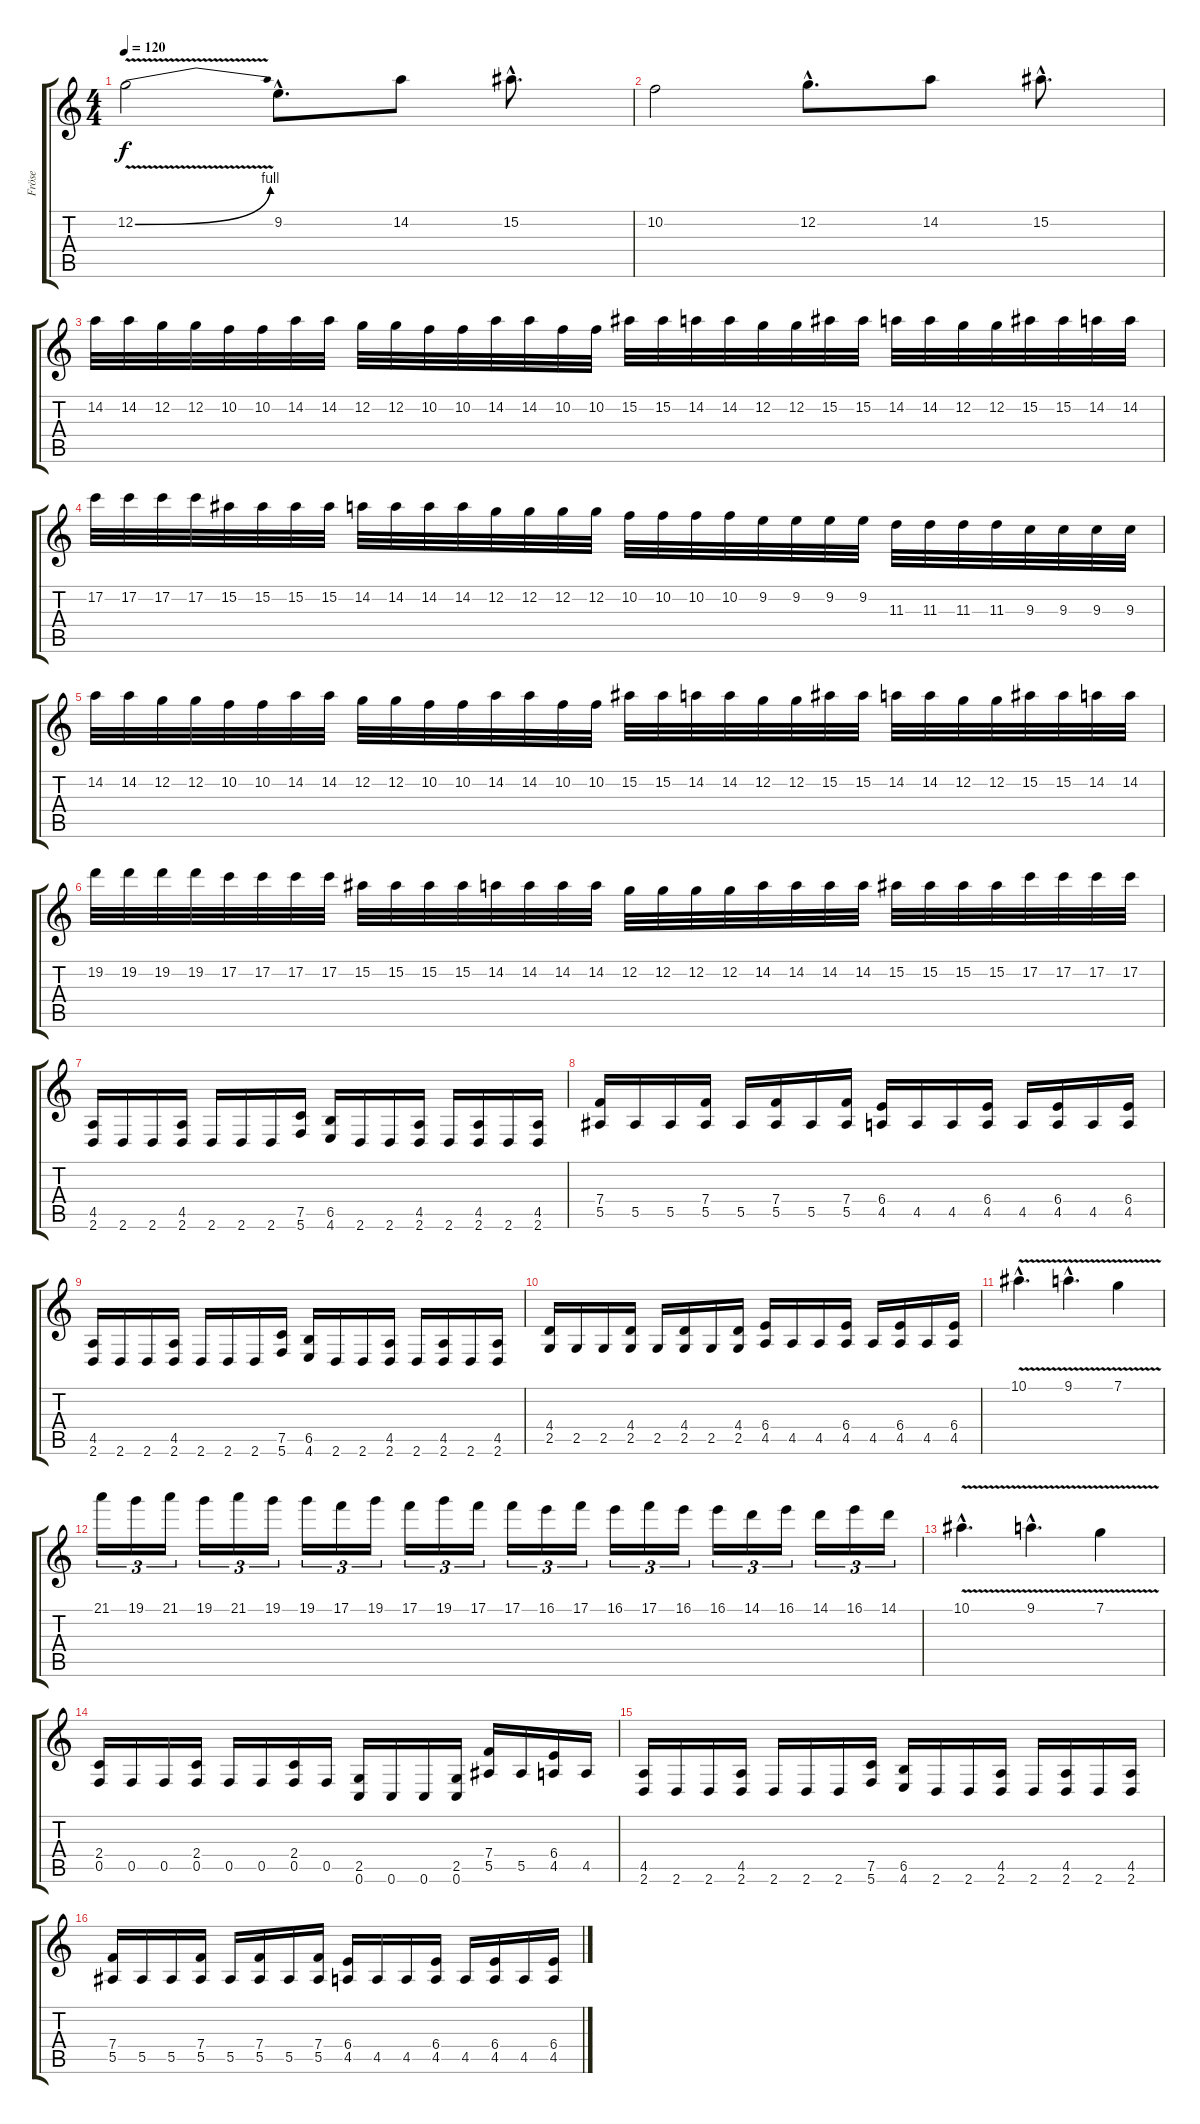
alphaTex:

\track ("Fröse" "Fröse") {instrument distortionguitar}
\staff {score tabs}
\tuning (C4 G3 Eb3 Bb2 F2 C2) {hide}
\ts (4 4)
\tempo 120
\clef g2
\ks c
12.2{be (bend 0 0 60 4) v}.2{dy f} 9.2{hac}.8{d} 14.2.8 15.2{hac}.8{d} |
10.2.2 12.2{hac}.8{d} 14.2.8 15.2{hac}.8{d} |
14.2.32 14.2.32 12.2.32 12.2.32 10.2.32 10.2.32 14.2.32 14.2.32 12.2.32 12.2.32 10.2.32 10.2.32 14.2.32 14.2.32 10.2.32 10.2.32 15.2.32 15.2.32 14.2.32 14.2.32 12.2.32 12.2.32 15.2.32 15.2.32 14.2.32 14.2.32 12.2.32 12.2.32 15.2.32 15.2.32 14.2.32 14.2.32 |
17.2.32 17.2.32 17.2.32 17.2.32 15.2.32 15.2.32 15.2.32 15.2.32 14.2.32 14.2.32 14.2.32 14.2.32 12.2.32 12.2.32 12.2.32 12.2.32 10.2.32 10.2.32 10.2.32 10.2.32 9.2.32 9.2.32 9.2.32 9.2.32 11.3.32 11.3.32 11.3.32 11.3.32 9.3.32 9.3.32 9.3.32 9.3.32 |
14.2.32 14.2.32 12.2.32 12.2.32 10.2.32 10.2.32 14.2.32 14.2.32 12.2.32 12.2.32 10.2.32 10.2.32 14.2.32 14.2.32 10.2.32 10.2.32 15.2.32 15.2.32 14.2.32 14.2.32 12.2.32 12.2.32 15.2.32 15.2.32 14.2.32 14.2.32 12.2.32 12.2.32 15.2.32 15.2.32 14.2.32 14.2.32 |
19.2.32 19.2.32 19.2.32 19.2.32 17.2.32 17.2.32 17.2.32 17.2.32 15.2.32 15.2.32 15.2.32 15.2.32 14.2.32 14.2.32 14.2.32 14.2.32 12.2.32 12.2.32 12.2.32 12.2.32 14.2.32 14.2.32 14.2.32 14.2.32 15.2.32 15.2.32 15.2.32 15.2.32 17.2.32 17.2.32 17.2.32 17.2.32 |
(4.5 2.6).16 2.6.16 2.6.16 (4.5 2.6).16 2.6.16 2.6.16 2.6.16 (7.5 5.6).16 (6.5 4.6).16 2.6.16 2.6.16 (4.5 2.6).16 2.6.16 (4.5 2.6).16 2.6.16 (4.5 2.6).16 |
(7.4 5.5).16 5.5.16 5.5.16 (7.4 5.5).16 5.5.16 (7.4 5.5).16 5.5.16 (7.4 5.5).16 (6.4 4.5).16 4.5.16 4.5.16 (6.4 4.5).16 4.5.16 (6.4 4.5).16 4.5.16 (6.4 4.5).16 |
(4.5 2.6).16 2.6.16 2.6.16 (4.5 2.6).16 2.6.16 2.6.16 2.6.16 (7.5 5.6).16 (6.5 4.6).16 2.6.16 2.6.16 (4.5 2.6).16 2.6.16 (4.5 2.6).16 2.6.16 (4.5 2.6).16 |
(4.4 2.5).16 2.5.16 2.5.16 (4.4 2.5).16 2.5.16 (4.4 2.5).16 2.5.16 (4.4 2.5).16 (6.4 4.5).16 4.5.16 4.5.16 (6.4 4.5).16 4.5.16 (6.4 4.5).16 4.5.16 (6.4 4.5).16 |
10.1{v hac}.4{d} 9.1{v hac}.4{d} 7.1{v}.4 |
21.1.16{tu (3 2)} 19.1.16{tu (3 2)} 21.1.16{tu (3 2)} 19.1.16{tu (3 2)} 21.1.16{tu (3 2)} 19.1.16{tu (3 2)} 19.1.16{tu (3 2)} 17.1.16{tu (3 2)} 19.1.16{tu (3 2)} 17.1.16{tu (3 2)} 19.1.16{tu (3 2)} 17.1.16{tu (3 2)} 17.1.16{tu (3 2)} 16.1.16{tu (3 2)} 17.1.16{tu (3 2)} 16.1.16{tu (3 2)} 17.1.16{tu (3 2)} 16.1.16{tu (3 2)} 16.1.16{tu (3 2)} 14.1.16{tu (3 2)} 16.1.16{tu (3 2)} 14.1.16{tu (3 2)} 16.1.16{tu (3 2)} 14.1.16{tu (3 2)} |
10.1{v hac}.4{d} 9.1{v hac}.4{d} 7.1{v}.4 |
(2.4 0.5).16 0.5.16 0.5.16 (2.4 0.5).16 0.5.16 0.5.16 (2.4 0.5).16 0.5.16 (2.5 0.6).16 0.6.16 0.6.16 (2.5 0.6).16 (7.4 5.5).16 5.5.16 (6.4 4.5).16 4.5.16 |
(4.5 2.6).16 2.6.16 2.6.16 (4.5 2.6).16 2.6.16 2.6.16 2.6.16 (7.5 5.6).16 (6.5 4.6).16 2.6.16 2.6.16 (4.5 2.6).16 2.6.16 (4.5 2.6).16 2.6.16 (4.5 2.6).16 |
(7.4 5.5).16 5.5.16 5.5.16 (7.4 5.5).16 5.5.16 (7.4 5.5).16 5.5.16 (7.4 5.5).16 (6.4 4.5).16 4.5.16 4.5.16 (6.4 4.5).16 4.5.16 (6.4 4.5).16 4.5.16 (6.4 4.5).16
